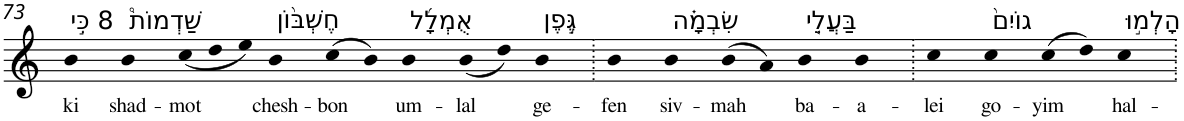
**kern	**text
*part1	*part1
*staff1	*staff1
*I"Piano	*
*I'Pno	*
!!LO:PB:g=z
*clefG2	*
*k[]	*
=73	=73
!LO:TX:a:t=8 כִּ֣י	!
!	!LO:LY:b
4b	ki
!LO:TX:a:t=שַׁדְמוֹת֩	!
!	!LO:LY:b
4b	shad-
!	!LO:LY:b
(<12cc	-mot
12dd	.
12ee)	.
!LO:TX:a:t=חֶשְׁבּ֨וֹן	!
!	!LO:LY:b
4b	chesh-
!	!LO:LY:b
(8cc	-bon
8b)	.
!LO:TX:a:t=אֻמְלָ֜ל	!
!	!LO:LY:b
4b	um-
!	!LO:LY:b
(<8b	-lal
8dd)	.
!LO:TX:a:t=גֶּ֣פֶן	!
!	!LO:LY:b
4b	ge-
=74.	=74.
!	!LO:LY:b
4b	-fen
!LO:TX:a:t=שִׂבְמָ֗ה	!
!	!LO:LY:b
4b	siv-
!	!LO:LY:b
(8b	-mah
8a)	.
!LO:TX:a:t=בַּעֲלֵ֤י	!
!	!LO:LY:b
4b	ba-
!	!LO:LY:b
4b	-a-
=75.	=75.
!	!LO:LY:b
4cc	-lei
!LO:TX:a:t=גוֹיִם֙	!
!	!LO:LY:b
4cc	go-
!	!LO:LY:b
(8cc	-yim
8dd)	.
!LO:TX:a:t=הָלְמ֣וּ	!
!	!LO:LY:b
4cc	hal-
=.	=.
*-	*-
